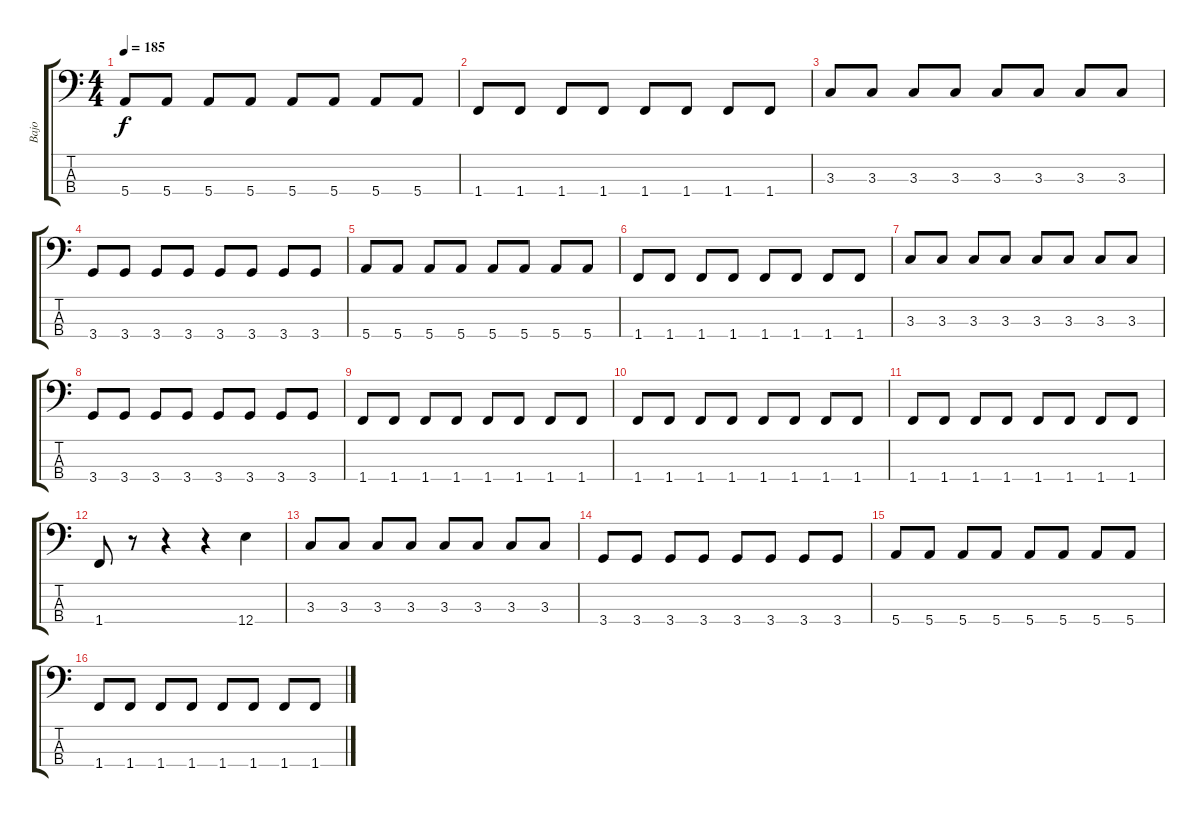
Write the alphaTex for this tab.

\track ("Bajo" "Bajo") {instrument electricbasspick}
\staff {score tabs}
\tuning (G2 D2 A1 E1) {hide}
\ts (4 4)
\tempo 185
\clef f4
\ks c
5.4.8{dy f} 5.4.8 5.4.8 5.4.8 5.4.8 5.4.8 5.4.8 5.4.8 |
1.4.8 1.4.8 1.4.8 1.4.8 1.4.8 1.4.8 1.4.8 1.4.8 |
3.3.8 3.3.8 3.3.8 3.3.8 3.3.8 3.3.8 3.3.8 3.3.8 |
3.4.8 3.4.8 3.4.8 3.4.8 3.4.8 3.4.8 3.4.8 3.4.8 |
5.4.8 5.4.8 5.4.8 5.4.8 5.4.8 5.4.8 5.4.8 5.4.8 |
1.4.8 1.4.8 1.4.8 1.4.8 1.4.8 1.4.8 1.4.8 1.4.8 |
3.3.8 3.3.8 3.3.8 3.3.8 3.3.8 3.3.8 3.3.8 3.3.8 |
3.4.8 3.4.8 3.4.8 3.4.8 3.4.8 3.4.8 3.4.8 3.4.8 |
1.4.8 1.4.8 1.4.8 1.4.8 1.4.8 1.4.8 1.4.8 1.4.8 |
1.4.8 1.4.8 1.4.8 1.4.8 1.4.8 1.4.8 1.4.8 1.4.8 |
1.4.8 1.4.8 1.4.8 1.4.8 1.4.8 1.4.8 1.4.8 1.4.8 |
1.4.8 r.8 r.4 r.4 12.4.4 |
3.3.8 3.3.8 3.3.8 3.3.8 3.3.8 3.3.8 3.3.8 3.3.8 |
3.4.8 3.4.8 3.4.8 3.4.8 3.4.8 3.4.8 3.4.8 3.4.8 |
5.4.8 5.4.8 5.4.8 5.4.8 5.4.8 5.4.8 5.4.8 5.4.8 |
1.4.8 1.4.8 1.4.8 1.4.8 1.4.8 1.4.8 1.4.8 1.4.8
